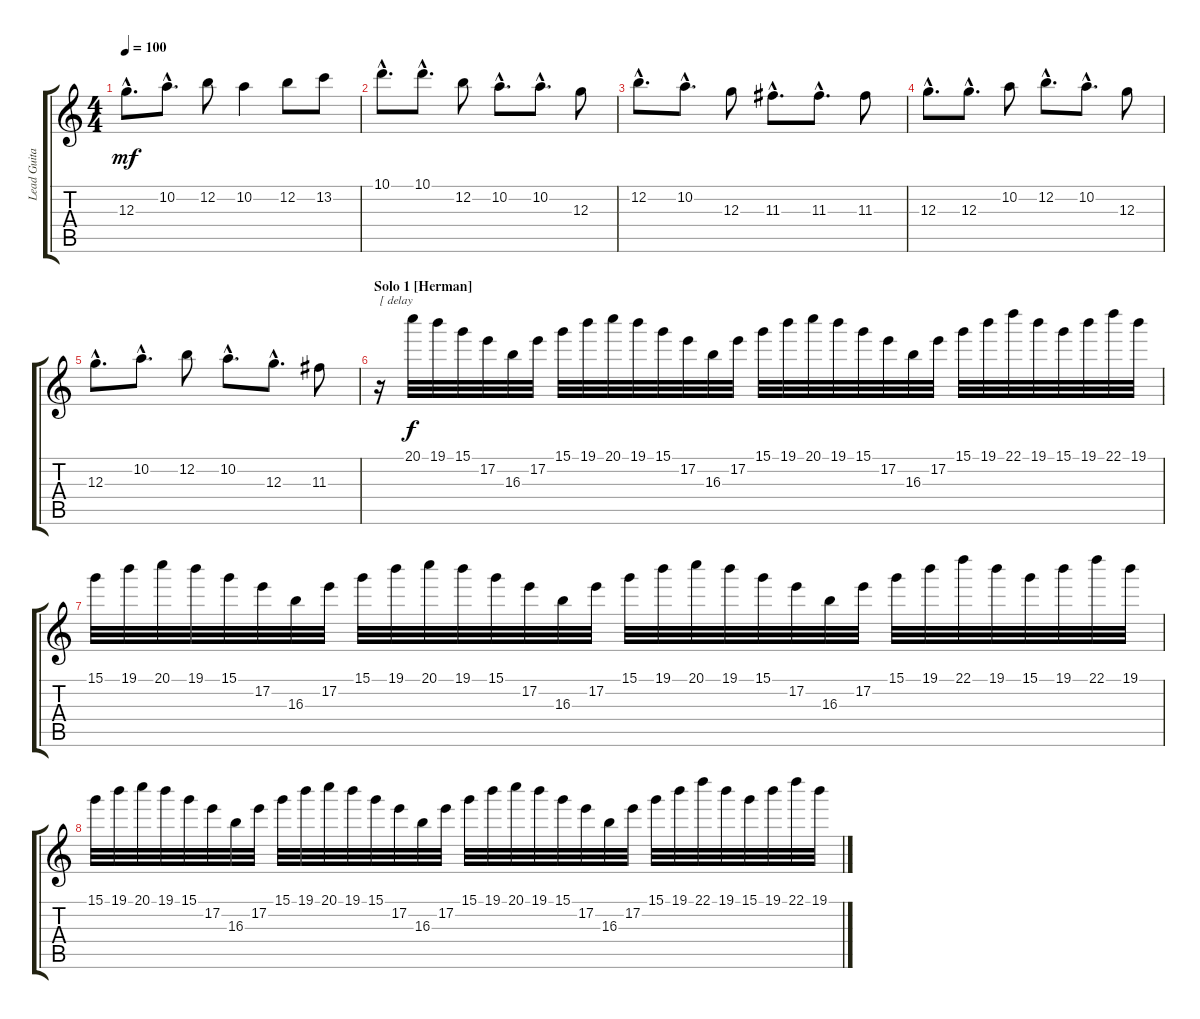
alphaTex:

\track ("Lead Guitar 2" "Lead Guita") {instrument distortionguitar}
\staff {score tabs}
\tuning (E4 B3 G3 D3 A2 E2) {hide}
\ts (4 4)
\tempo 100
\clef g2
\ks c
12.3{hac}.8{d dy mf} 10.2{hac}.8{d} 12.2.8 10.2.4 12.2.8 13.2.8 |
10.1{hac}.8{d} 10.1{hac}.8{d} 12.2.8 10.2{hac}.8{d} 10.2{hac}.8{d} 12.3.8 |
12.2{hac}.8{d} 10.2{hac}.8{d} 12.3.8 11.3{hac}.8{d} 11.3{hac}.8{d} 11.3.8 |
12.3{hac}.8{d} 12.3{hac}.8{d} 10.2.8 12.2{hac}.8{d} 10.2{hac}.8{d} 12.3.8 |
12.3{hac}.8{d} 10.2{hac}.8{d} 12.2.8 10.2{hac}.8{d} 12.3{hac}.8{d} 11.3.8 |
\section ("" "Solo 1 [Herman]")
r.16{txt "[ delay" volume 10 balance 8 instrument overdrivenguitar} 20.1.32{dy f} 19.1.32 15.1.32 17.2.32 16.3.32 17.2.32 15.1.32 19.1.32 20.1.32 19.1.32 15.1.32 17.2.32 16.3.32 17.2.32 15.1.32 19.1.32 20.1.32 19.1.32 15.1.32 17.2.32 16.3.32 17.2.32 15.1.32 19.1.32 22.1.32 19.1.32 15.1.32 19.1.32 22.1.32 19.1.32 |
15.1.32 19.1.32 20.1.32 19.1.32 15.1.32 17.2.32 16.3.32 17.2.32 15.1.32 19.1.32 20.1.32 19.1.32 15.1.32 17.2.32 16.3.32 17.2.32 15.1.32 19.1.32 20.1.32 19.1.32 15.1.32 17.2.32 16.3.32 17.2.32 15.1.32 19.1.32 22.1.32 19.1.32 15.1.32 19.1.32 22.1.32 19.1.32 |
15.1.32 19.1.32 20.1.32 19.1.32 15.1.32 17.2.32 16.3.32 17.2.32 15.1.32 19.1.32 20.1.32 19.1.32 15.1.32 17.2.32 16.3.32 17.2.32 15.1.32 19.1.32 20.1.32 19.1.32 15.1.32 17.2.32 16.3.32 17.2.32 15.1.32 19.1.32 22.1.32 19.1.32 15.1.32 19.1.32 22.1.32 19.1.32
